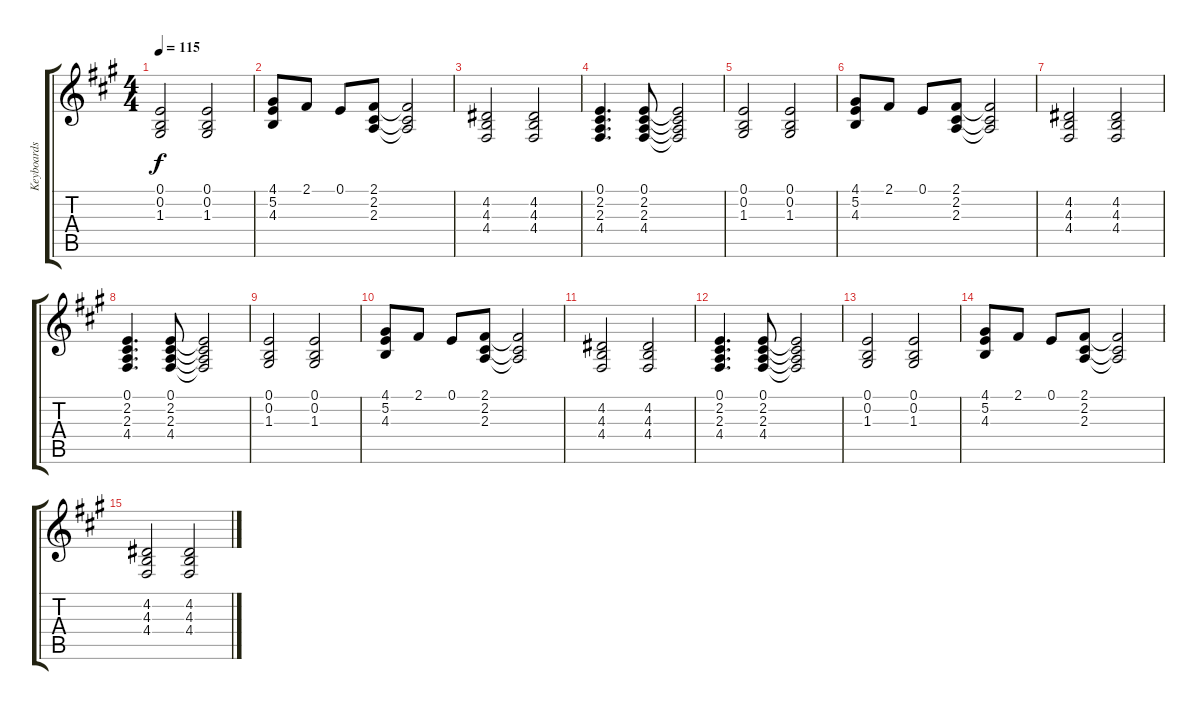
\track ("Keyboards" "Keyboards") {instrument pad1newage}
\staff {score tabs}
\tuning (E4 B3 G3 D3 A2 E2) {hide}
\ts (4 4)
\tempo 115
\clef g2
\ks a
(0.1 0.2 1.3).2{dy f} (0.1 0.2 1.3).2 |
(4.1 5.2 4.3).8 2.1.8 0.1.8 (2.1 2.2 2.3).8 (2.1{t} 2.2{t} 2.3{t}).2 |
(4.2 4.3 4.4).2 (4.2 4.3 4.4).2 |
(0.1 2.2 2.3 4.4).4{d} (0.1 2.2 2.3 4.4).8 (0.1{t} 2.2{t} 2.3{t} 4.4{t}).2 |
(0.1 0.2 1.3).2 (0.1 0.2 1.3).2 |
(4.1 5.2 4.3).8 2.1.8 0.1.8 (2.1 2.2 2.3).8 (2.1{t} 2.2{t} 2.3{t}).2 |
(4.2 4.3 4.4).2 (4.2 4.3 4.4).2 |
(0.1 2.2 2.3 4.4).4{d} (0.1 2.2 2.3 4.4).8 (0.1{t} 2.2{t} 2.3{t} 4.4{t}).2 |
(0.1 0.2 1.3).2 (0.1 0.2 1.3).2 |
(4.1 5.2 4.3).8 2.1.8 0.1.8 (2.1 2.2 2.3).8 (2.1{t} 2.2{t} 2.3{t}).2 |
(4.2 4.3 4.4).2 (4.2 4.3 4.4).2 |
(0.1 2.2 2.3 4.4).4{d} (0.1 2.2 2.3 4.4).8 (0.1{t} 2.2{t} 2.3{t} 4.4{t}).2 |
(0.1 0.2 1.3).2 (0.1 0.2 1.3).2 |
(4.1 5.2 4.3).8 2.1.8 0.1.8 (2.1 2.2 2.3).8 (2.1{t} 2.2{t} 2.3{t}).2 |
(4.2 4.3 4.4).2 (4.2 4.3 4.4).2
